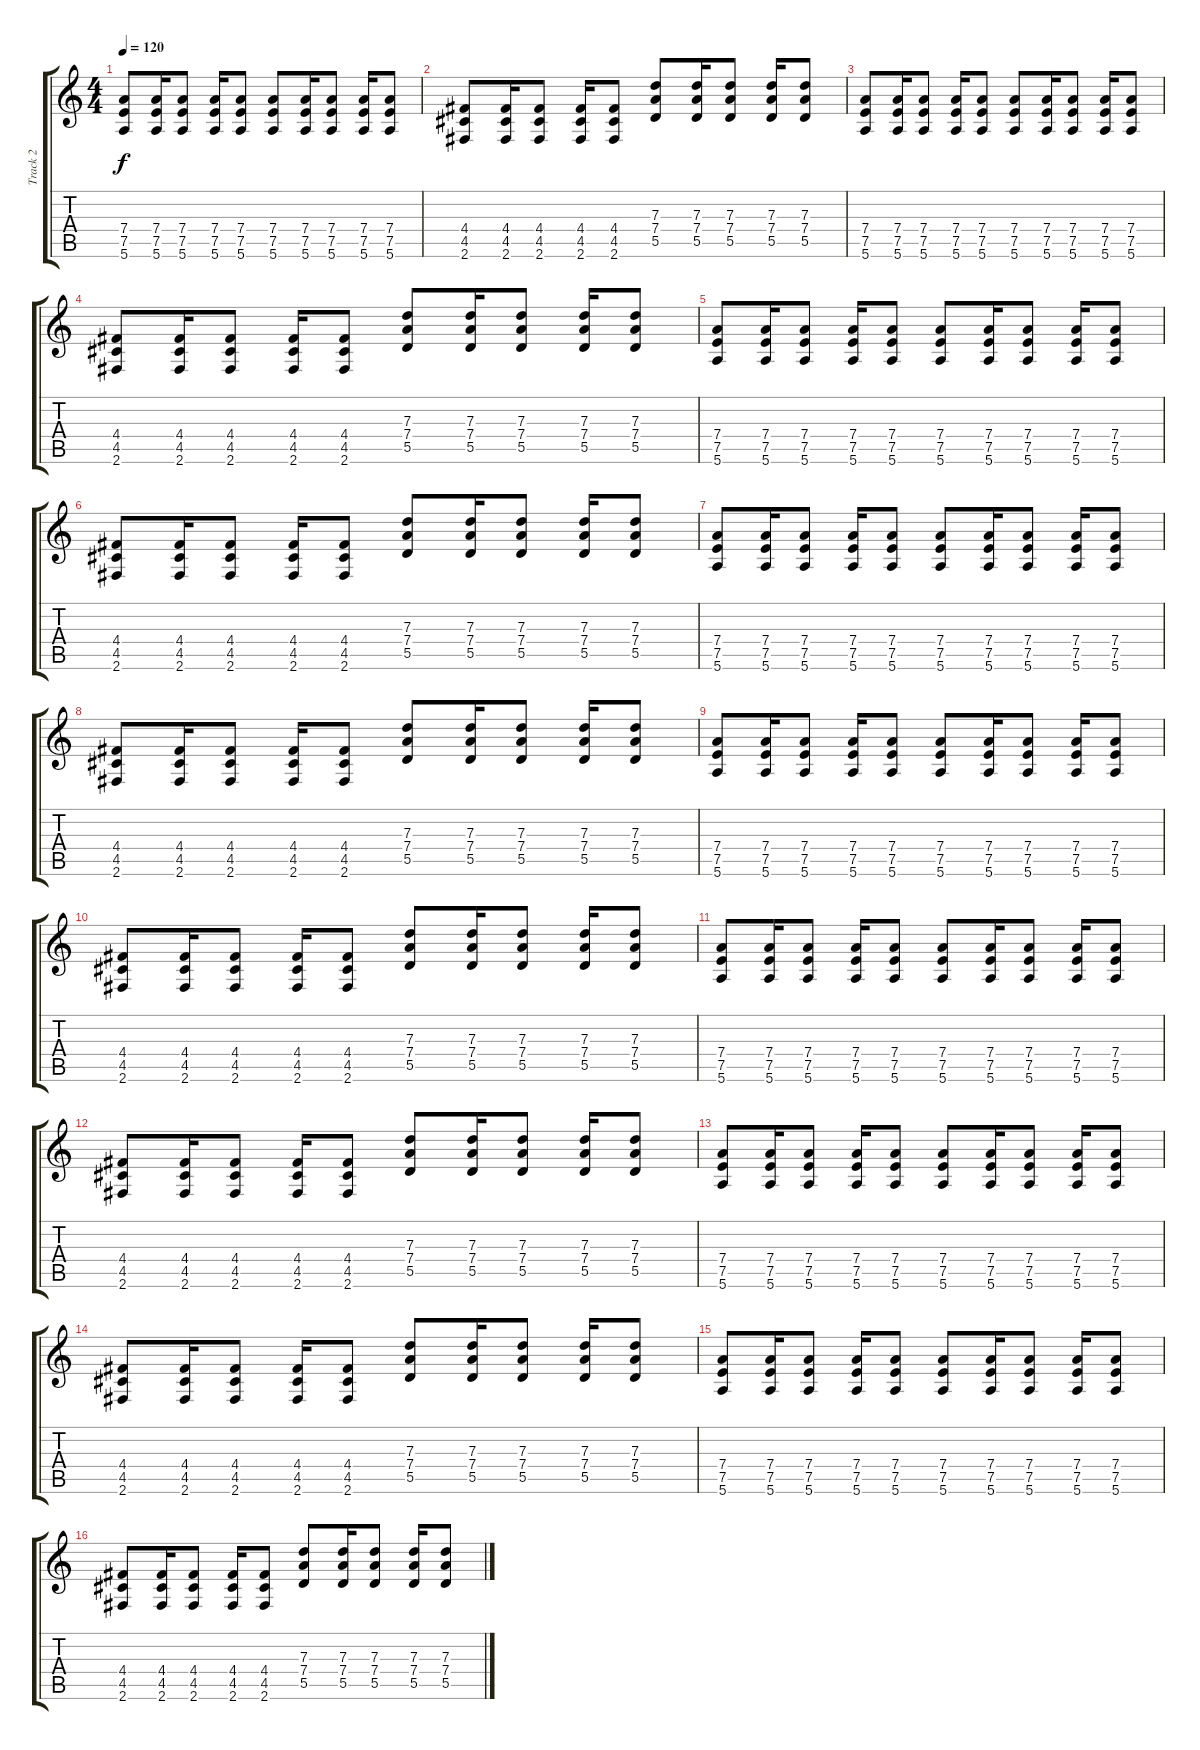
\track ("Track 2" "Track 2") {instrument distortionguitar}
\staff {score tabs}
\tuning (E4 B3 G3 D3 A2 E2) {hide}
\ts (4 4)
\tempo 120
\clef g2
\ks c
(7.4 7.5 5.6).8{dy f} (7.4 7.5 5.6).16 (7.4 7.5 5.6).8 (7.4 7.5 5.6).16 (7.4 7.5 5.6).8 (7.4 7.5 5.6).8 (7.4 7.5 5.6).16 (7.4 7.5 5.6).8 (7.4 7.5 5.6).16 (7.4 7.5 5.6).8 |
(4.4 4.5 2.6).8 (4.4 4.5 2.6).16 (4.4 4.5 2.6).8 (4.4 4.5 2.6).16 (4.4 4.5 2.6).8 (7.3 7.4 5.5).8 (7.3 7.4 5.5).16 (7.3 7.4 5.5).8 (7.3 7.4 5.5).16 (7.3 7.4 5.5).8 |
(7.4 7.5 5.6).8 (7.4 7.5 5.6).16 (7.4 7.5 5.6).8 (7.4 7.5 5.6).16 (7.4 7.5 5.6).8 (7.4 7.5 5.6).8 (7.4 7.5 5.6).16 (7.4 7.5 5.6).8 (7.4 7.5 5.6).16 (7.4 7.5 5.6).8 |
(4.4 4.5 2.6).8 (4.4 4.5 2.6).16 (4.4 4.5 2.6).8 (4.4 4.5 2.6).16 (4.4 4.5 2.6).8 (7.3 7.4 5.5).8 (7.3 7.4 5.5).16 (7.3 7.4 5.5).8 (7.3 7.4 5.5).16 (7.3 7.4 5.5).8 |
(7.4 7.5 5.6).8 (7.4 7.5 5.6).16 (7.4 7.5 5.6).8 (7.4 7.5 5.6).16 (7.4 7.5 5.6).8 (7.4 7.5 5.6).8 (7.4 7.5 5.6).16 (7.4 7.5 5.6).8 (7.4 7.5 5.6).16 (7.4 7.5 5.6).8 |
(4.4 4.5 2.6).8 (4.4 4.5 2.6).16 (4.4 4.5 2.6).8 (4.4 4.5 2.6).16 (4.4 4.5 2.6).8 (7.3 7.4 5.5).8 (7.3 7.4 5.5).16 (7.3 7.4 5.5).8 (7.3 7.4 5.5).16 (7.3 7.4 5.5).8 |
(7.4 7.5 5.6).8 (7.4 7.5 5.6).16 (7.4 7.5 5.6).8 (7.4 7.5 5.6).16 (7.4 7.5 5.6).8 (7.4 7.5 5.6).8 (7.4 7.5 5.6).16 (7.4 7.5 5.6).8 (7.4 7.5 5.6).16 (7.4 7.5 5.6).8 |
(4.4 4.5 2.6).8 (4.4 4.5 2.6).16 (4.4 4.5 2.6).8 (4.4 4.5 2.6).16 (4.4 4.5 2.6).8 (7.3 7.4 5.5).8 (7.3 7.4 5.5).16 (7.3 7.4 5.5).8 (7.3 7.4 5.5).16 (7.3 7.4 5.5).8 |
(7.4 7.5 5.6).8{volume 13} (7.4 7.5 5.6).16 (7.4 7.5 5.6).8 (7.4 7.5 5.6).16 (7.4 7.5 5.6).8 (7.4 7.5 5.6).8 (7.4 7.5 5.6).16 (7.4 7.5 5.6).8 (7.4 7.5 5.6).16 (7.4 7.5 5.6).8 |
(4.4 4.5 2.6).8 (4.4 4.5 2.6).16 (4.4 4.5 2.6).8 (4.4 4.5 2.6).16 (4.4 4.5 2.6).8 (7.3 7.4 5.5).8 (7.3 7.4 5.5).16 (7.3 7.4 5.5).8 (7.3 7.4 5.5).16 (7.3 7.4 5.5).8 |
(7.4 7.5 5.6).8 (7.4 7.5 5.6).16 (7.4 7.5 5.6).8 (7.4 7.5 5.6).16 (7.4 7.5 5.6).8 (7.4 7.5 5.6).8 (7.4 7.5 5.6).16 (7.4 7.5 5.6).8 (7.4 7.5 5.6).16 (7.4 7.5 5.6).8 |
(4.4 4.5 2.6).8 (4.4 4.5 2.6).16 (4.4 4.5 2.6).8 (4.4 4.5 2.6).16 (4.4 4.5 2.6).8 (7.3 7.4 5.5).8 (7.3 7.4 5.5).16 (7.3 7.4 5.5).8 (7.3 7.4 5.5).16 (7.3 7.4 5.5).8 |
(7.4 7.5 5.6).8 (7.4 7.5 5.6).16 (7.4 7.5 5.6).8 (7.4 7.5 5.6).16 (7.4 7.5 5.6).8 (7.4 7.5 5.6).8 (7.4 7.5 5.6).16 (7.4 7.5 5.6).8 (7.4 7.5 5.6).16 (7.4 7.5 5.6).8 |
(4.4 4.5 2.6).8 (4.4 4.5 2.6).16 (4.4 4.5 2.6).8 (4.4 4.5 2.6).16 (4.4 4.5 2.6).8 (7.3 7.4 5.5).8 (7.3 7.4 5.5).16 (7.3 7.4 5.5).8 (7.3 7.4 5.5).16 (7.3 7.4 5.5).8 |
(7.4 7.5 5.6).8 (7.4 7.5 5.6).16 (7.4 7.5 5.6).8 (7.4 7.5 5.6).16 (7.4 7.5 5.6).8 (7.4 7.5 5.6).8 (7.4 7.5 5.6).16 (7.4 7.5 5.6).8 (7.4 7.5 5.6).16 (7.4 7.5 5.6).8 |
(4.4 4.5 2.6).8 (4.4 4.5 2.6).16 (4.4 4.5 2.6).8 (4.4 4.5 2.6).16 (4.4 4.5 2.6).8 (7.3 7.4 5.5).8 (7.3 7.4 5.5).16 (7.3 7.4 5.5).8 (7.3 7.4 5.5).16 (7.3 7.4 5.5).8
